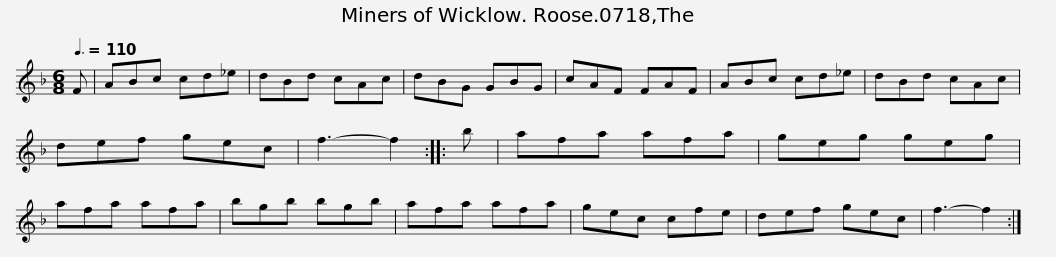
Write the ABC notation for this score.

X:1
L:1/8
Q:3/8=110
M:6/8
I:linebreak $
K:F
V:1 treble
V:1
 F | ABc cd_e | dBd cAc | dBG GBG | cAF FAF | %5
 ABc cd_e | dBd cAc | def gec |$ f3- f2 :: b | %10
 afa afa | geg geg | afa afa | bgb bgb | afa afa | %15
 gec cfe |$ def gec | f3- f2 :| %18
